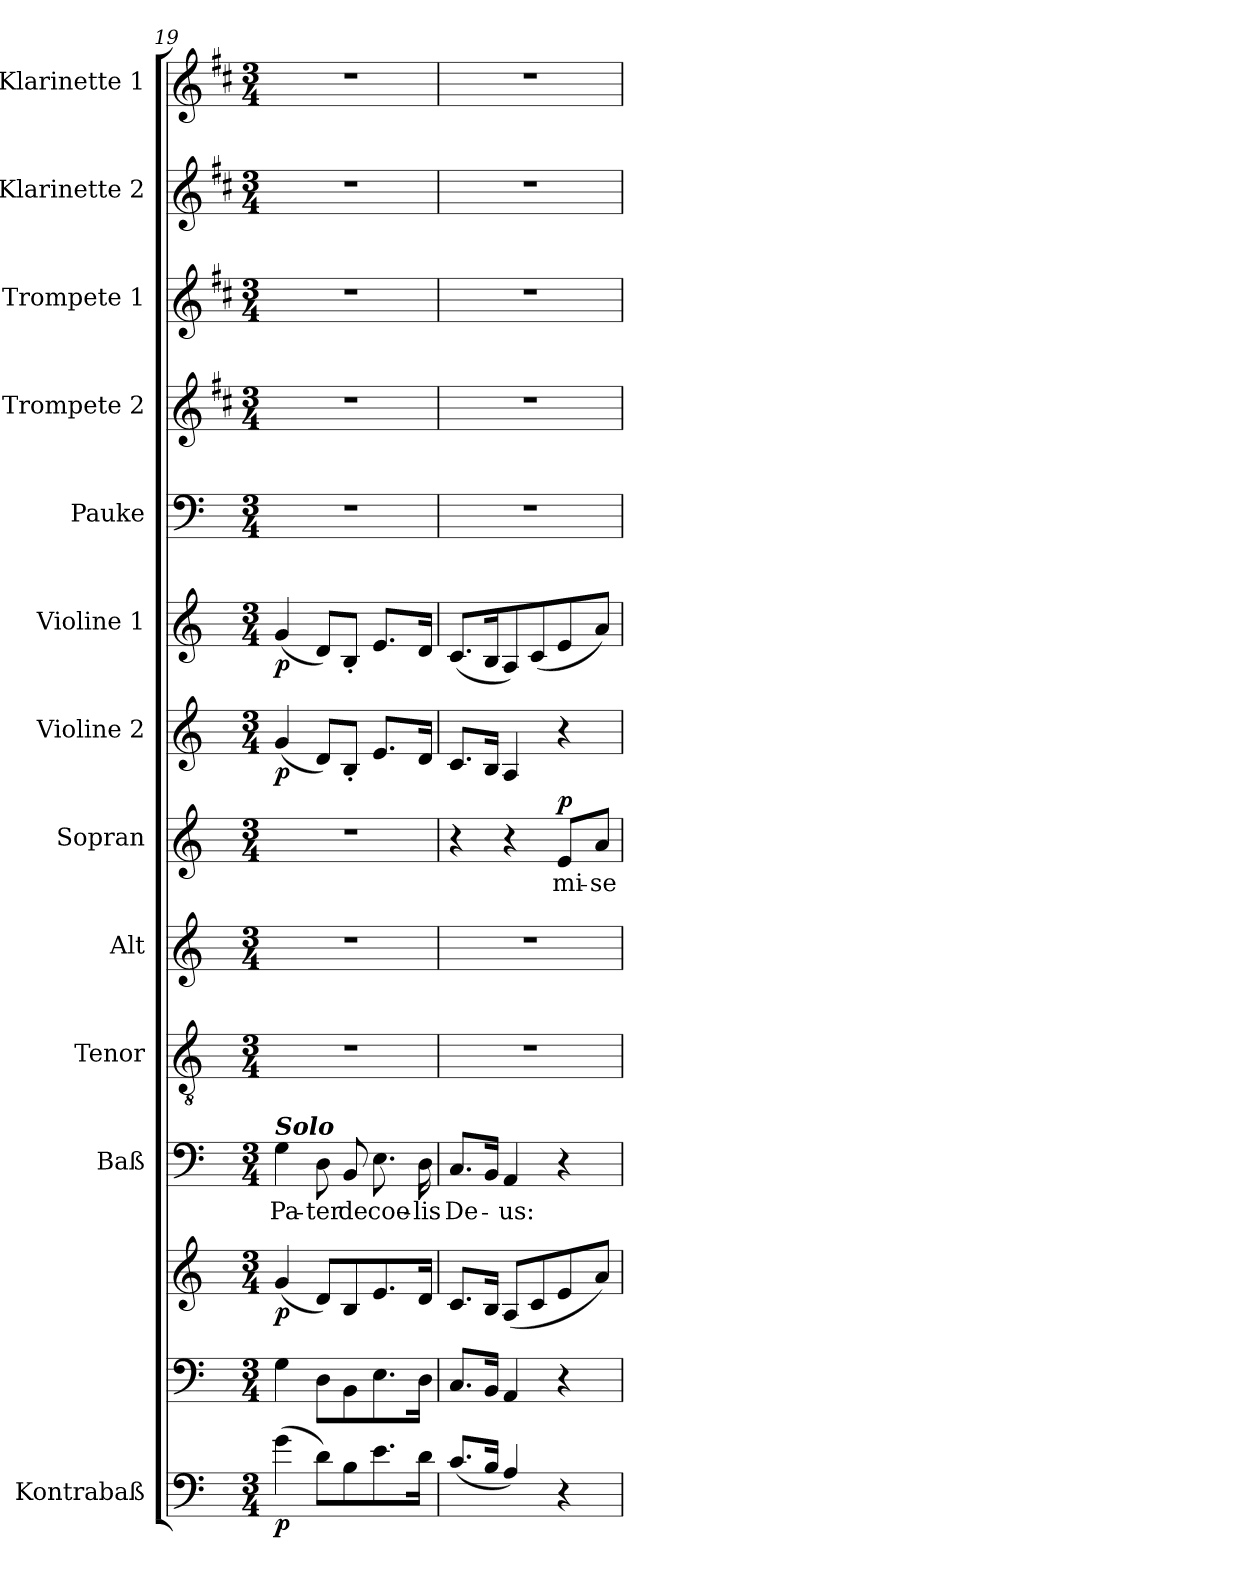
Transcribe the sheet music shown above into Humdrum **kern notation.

**kern	**dynam	**kern	**kern	**dynam	**kern	**text	**kern	**kern	**kern	**text	**dynam	**kern	**dynam	**kern	**dynam	**kern	**kern	**kern	**kern	**kern
*part13	*part13	*part12	*part12	*part12	*part11	*part11	*part10	*part9	*part8	*part8	*part8	*part7	*part7	*part6	*part6	*part5	*part4	*part3	*part2	*part1
*staff14	*staff14	*staff13	*staff12	*staff12/13	*staff11	*staff11	*staff10	*staff9	*staff8	*staff8	*staff8	*staff7	*staff7	*staff6	*staff6	*staff5	*staff4	*staff3	*staff2	*staff1
*I"Kontrabaß	*	*	*	*	*I"Baß	*	*I"Tenor	*I"Alt	*I"Sopran	*	*	*I"Violine 2	*	*I"Violine 1	*	*I"Pauke	*I"Trompete 2	*I"Trompete 1	*I"Klarinette 2	*I"Klarinette 1
*	*	*	*	*	*	*	*	*	*	*	*	*I'Vln	*	*I'Vln	*	*	*I'Tpt	*I'Tpt	*	*
!!LO:PB:g=z
*clefF4	*	*clefF4	*clefG2	*	*clefF4	*	*clefGv2	*clefG2	*clefG2	*	*	*clefG2	*	*clefG2	*	*clefF4	*clefG2	*clefG2	*clefG2	*clefG2
*ITrd7c12	*	*	*	*	*	*	*	*	*	*	*	*	*	*	*	*	*ITrd1c2	*ITrd1c2	*ITrd1c2	*ITrd1c2
*k[]	*	*k[]	*k[]	*	*k[]	*	*k[]	*k[]	*k[]	*	*	*k[]	*	*k[]	*	*k[]	*k[]	*k[]	*k[]	*k[]
*C:	*	*C:	*C:	*	*C:	*	*C:	*C:	*C:	*	*	*C:	*	*C:	*	*C:	*C:	*C:	*C:	*C:
*M3/4	*	*M3/4	*M3/4	*	*M3/4	*	*M3/4	*M3/4	*M3/4	*	*	*M3/4	*	*M3/4	*	*M3/4	*M3/4	*M3/4	*M3/4	*M3/4
=19	=19	=19	=19	=19	=19	=19	=19	=19	=19	=19	=19	=19	=19	=19	=19	=19	=19	=19	=19	=19
!	!	!	!	!	!LO:TX:a:Bi:t=Solo	!	!	!	!	!	!	!	!	!	!	!	!	!	!	!
!	!LO:DY:b	!	!	!LO:DY:b	!	!LO:LY:b	!	!	!	!	!	!	!LO:DY:b	!	!LO:DY:b	!	!	!	!	!
(>4G\	p	4G\	(<4g/	p	4G\	Pa-	2.r	2.r	2.r	.	.	(<4g/	p	(<4g/	p	2.r	2.r	2.r	2.r	2.r
!	!	!	!	!	!	!LO:LY:b	!	!	!	!	!	!	!	!	!	!	!	!	!	!
8D\L)	.	8D\L	8d/L)	.	8D\	-ter	.	.	.	.	.	8d/L)	.	8d/L)	.	.	.	.	.	.
!	!	!	!	!	!	!LO:LY:b	!	!	!	!	!	!	!	!	!	!	!	!	!	!
8BB\	.	8BB\	8B/	.	8BB/	de	.	.	.	.	.	8B'</J	.	8B'</J	.	.	.	.	.	.
!	!	!	!	!	!	!LO:LY:b	!	!	!	!	!	!	!	!	!	!	!	!	!	!
8.E\	.	8.E\	8.e/	.	8.E\	coe-	.	.	.	.	.	8.e/L	.	8.e/L	.	.	.	.	.	.
!	!	!	!	!	!	!LO:LY:b	!	!	!	!	!	!	!	!	!	!	!	!	!	!
16D\Jk	.	16D\Jk	16d/Jk	.	16D\	-lis	.	.	.	.	.	16d/Jk	.	16d/Jk	.	.	.	.	.	.
=20	=20	=20	=20	=20	=20	=20	=20	=20	=20	=20	=20	=20	=20	=20	=20	=20	=20	=20	=20	=20
!	!	!	!	!	!	!LO:LY:b	!	!	!	!	!	!	!	!	!	!	!	!	!	!
(<8.C/L	.	8.C/L	8.c/L	.	8.C/L	De-	2.r	2.r	4r	.	.	8.c/L	.	(<8.c/L	.	2.r	2.r	2.r	2.r	2.r
16BB/Jk	.	16BB/Jk	16B/Jk	.	16BB/Jk	.	.	.	.	.	.	16B/Jk	.	16B/k	.	.	.	.	.	.
!	!	!	!	!	!	!LO:LY:b	!	!	!	!	!	!	!	!	!	!	!	!	!	!
4AA/)	.	4AA/	(<8A/L	.	4AA/	-us:	.	.	4r	.	.	4A/	.	8A/)	.	.	.	.	.	.
.	.	.	8c/	.	.	.	.	.	.	.	.	.	.	(<8c/	.	.	.	.	.	.
!	!	!	!	!	!	!	!	!	!	!LO:LY:b	!LO:DY:a	!	!	!	!	!	!	!	!	!
4r	.	4r	8e/	.	4r	.	.	.	8e/L	mi-	p	4r	.	8e/	.	.	.	.	.	.
!	!	!	!	!	!	!	!	!	!	!LO:LY:b	!	!	!	!	!	!	!	!	!	!
.	.	.	8a/J)	.	.	.	.	.	8a/J	-se-	.	.	.	8a/J)	.	.	.	.	.	.
=	=	=	=	=	=	=	=	=	=	=	=	=	=	=	=	=	=	=	=	=
*-	*-	*-	*-	*-	*-	*-	*-	*-	*-	*-	*-	*-	*-	*-	*-	*-	*-	*-	*-	*-
